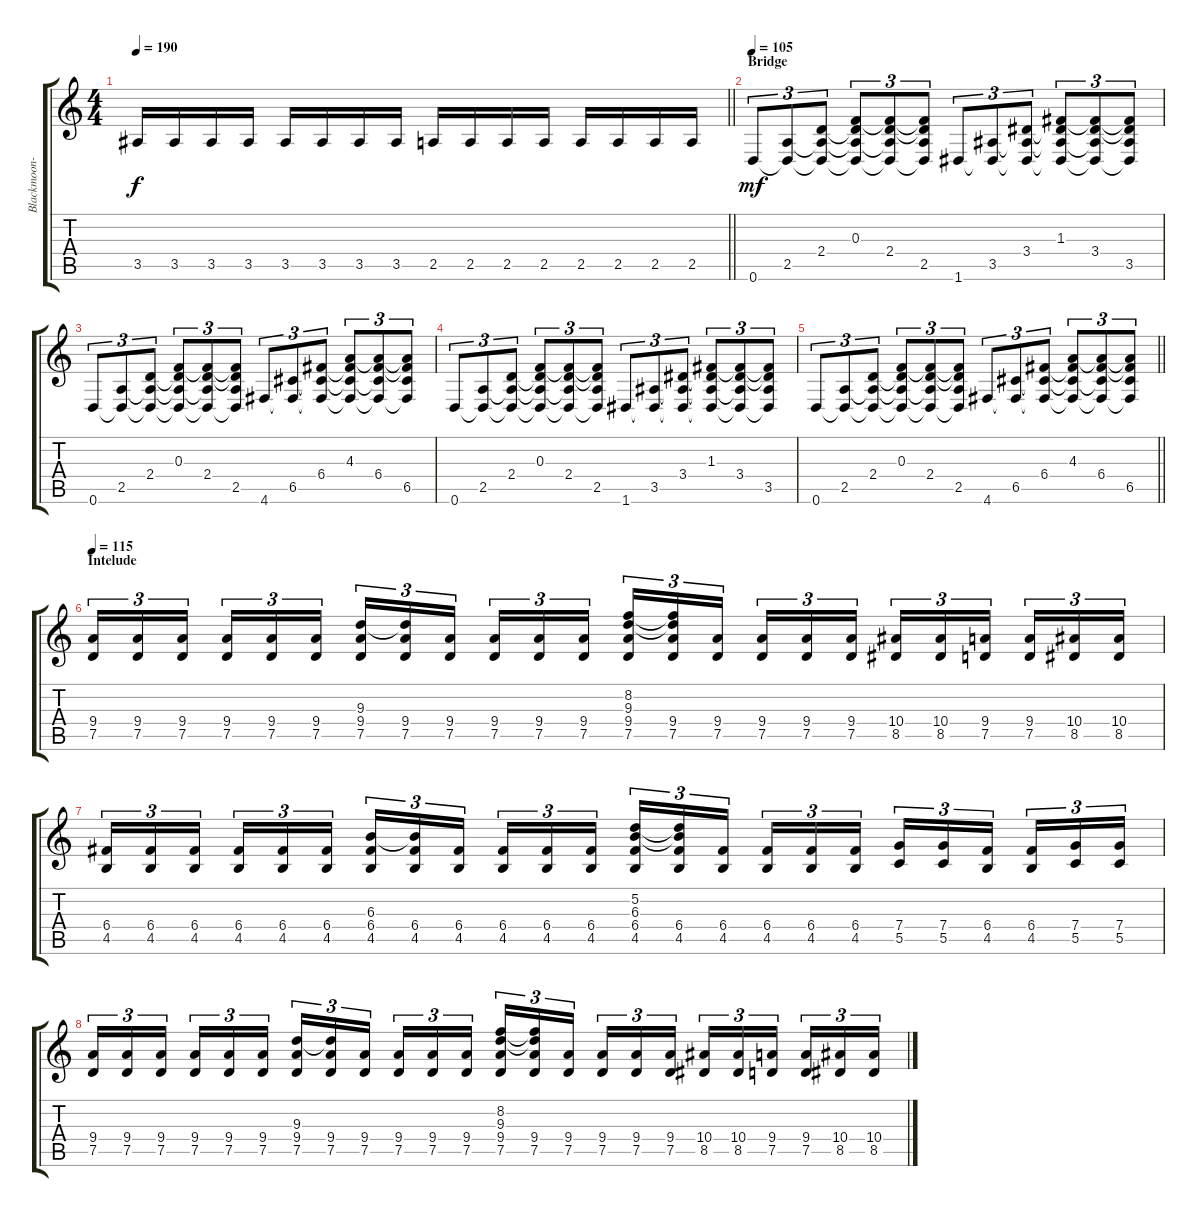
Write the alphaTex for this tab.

\track ("Blackmoon-Guitar I" "Blackmoon-") {instrument distortionguitar}
\staff {score tabs}
\tuning (D4 A3 F3 C3 G2 D2) {hide}
\ts (4 4)
\tempo 190
\clef g2
\barLineRight lightlight
\ks c
3.5.16{dy f} 3.5.16 3.5.16 3.5.16 3.5.16 3.5.16 3.5.16 3.5.16 2.5.16 2.5.16 2.5.16 2.5.16 2.5.16 2.5.16 2.5.16 2.5.16 |
\section ("" "Bridge")
\tempo 105
0.6.8{tu (3 2) dy mf} (2.5 0.6{t}).8{tu (3 2)} (2.4 2.5{t} 0.6{t}).8{tu (3 2)} (0.3 2.4{t} 2.5{t} 0.6{t}).8{tu (3 2)} (0.3{t} 2.4 2.5{t} 0.6{t}).8{tu (3 2)} (0.3{t} 2.4{t} 2.5 0.6{t}).8{tu (3 2)} 1.6.8{tu (3 2)} (3.5 1.6{t}).8{tu (3 2)} (3.4 3.5{t} 1.6{t}).8{tu (3 2)} (1.3 3.4{t} 3.5{t} 1.6{t}).8{tu (3 2)} (1.3{t} 3.4 3.5{t} 1.6{t}).8{tu (3 2)} (1.3{t} 3.4{t} 3.5 1.6{t}).8{tu (3 2)} |
0.6.8{tu (3 2)} (2.5 0.6{t}).8{tu (3 2)} (2.4 2.5{t} 0.6{t}).8{tu (3 2)} (0.3 2.4{t} 2.5{t} 0.6{t}).8{tu (3 2)} (0.3{t} 2.4 2.5{t} 0.6{t}).8{tu (3 2)} (0.3{t} 2.4{t} 2.5 0.6{t}).8{tu (3 2)} 4.6.8{tu (3 2)} (6.5 4.6{t}).8{tu (3 2)} (6.4 6.5{t} 4.6{t}).8{tu (3 2)} (4.3 6.4{t} 6.5{t} 4.6{t}).8{tu (3 2)} (4.3{t} 6.4 6.5{t} 4.6{t}).8{tu (3 2)} (4.3{t} 6.4{t} 6.5 4.6{t}).8{tu (3 2)} |
0.6.8{tu (3 2)} (2.5 0.6{t}).8{tu (3 2)} (2.4 2.5{t} 0.6{t}).8{tu (3 2)} (0.3 2.4{t} 2.5{t} 0.6{t}).8{tu (3 2)} (0.3{t} 2.4 2.5{t} 0.6{t}).8{tu (3 2)} (0.3{t} 2.4{t} 2.5 0.6{t}).8{tu (3 2)} 1.6.8{tu (3 2)} (3.5 1.6{t}).8{tu (3 2)} (3.4 3.5{t} 1.6{t}).8{tu (3 2)} (1.3 3.4{t} 3.5{t} 1.6{t}).8{tu (3 2)} (1.3{t} 3.4 3.5{t} 1.6{t}).8{tu (3 2)} (1.3{t} 3.4{t} 3.5 1.6{t}).8{tu (3 2)} |
\barLineRight lightlight
0.6.8{tu (3 2)} (2.5 0.6{t}).8{tu (3 2)} (2.4 2.5{t} 0.6{t}).8{tu (3 2)} (0.3 2.4{t} 2.5{t} 0.6{t}).8{tu (3 2)} (0.3{t} 2.4 2.5{t} 0.6{t}).8{tu (3 2)} (0.3{t} 2.4{t} 2.5 0.6{t}).8{tu (3 2)} 4.6.8{tu (3 2)} (6.5 4.6{t}).8{tu (3 2)} (6.4 6.5{t} 4.6{t}).8{tu (3 2)} (4.3 6.4{t} 6.5{t} 4.6{t}).8{tu (3 2)} (4.3{t} 6.4 6.5{t} 4.6{t}).8{tu (3 2)} (4.3{t} 6.4{t} 6.5 4.6{t}).8{tu (3 2)} |
\section ("" "Intelude")
\tempo 115
(9.4 7.5).16{tu (3 2)} (9.4 7.5).16{tu (3 2)} (9.4 7.5).16{tu (3 2) beam splitsecondary} (9.4 7.5).16{tu (3 2)} (9.4 7.5).16{tu (3 2)} (9.4 7.5).16{tu (3 2)} (9.3 9.4 7.5).16{tu (3 2)} (9.3{t} 9.4 7.5).16{tu (3 2)} (9.4 7.5).16{tu (3 2) beam splitsecondary} (9.4 7.5).16{tu (3 2)} (9.4 7.5).16{tu (3 2)} (9.4 7.5).16{tu (3 2)} (8.2 9.3 9.4 7.5).16{tu (3 2)} (8.2{t} 9.3{t} 9.4 7.5).16{tu (3 2)} (9.4 7.5).16{tu (3 2) beam splitsecondary} (9.4 7.5).16{tu (3 2)} (9.4 7.5).16{tu (3 2)} (9.4 7.5).16{tu (3 2)} (10.4 8.5).16{tu (3 2)} (10.4 8.5).16{tu (3 2)} (9.4 7.5).16{tu (3 2) beam splitsecondary} (9.4 7.5).16{tu (3 2)} (10.4 8.5).16{tu (3 2)} (10.4 8.5).16{tu (3 2)} |
(6.4 4.5).16{tu (3 2)} (6.4 4.5).16{tu (3 2)} (6.4 4.5).16{tu (3 2) beam splitsecondary} (6.4 4.5).16{tu (3 2)} (6.4 4.5).16{tu (3 2)} (6.4 4.5).16{tu (3 2)} (6.3 6.4 4.5).16{tu (3 2)} (6.3{t} 6.4 4.5).16{tu (3 2)} (6.4 4.5).16{tu (3 2) beam splitsecondary} (6.4 4.5).16{tu (3 2)} (6.4 4.5).16{tu (3 2)} (6.4 4.5).16{tu (3 2)} (5.2 6.3 6.4 4.5).16{tu (3 2)} (5.2{t} 6.3{t} 6.4 4.5).16{tu (3 2)} (6.4 4.5).16{tu (3 2) beam splitsecondary} (6.4 4.5).16{tu (3 2)} (6.4 4.5).16{tu (3 2)} (6.4 4.5).16{tu (3 2)} (7.4 5.5).16{tu (3 2)} (7.4 5.5).16{tu (3 2)} (6.4 4.5).16{tu (3 2) beam splitsecondary} (6.4 4.5).16{tu (3 2)} (7.4 5.5).16{tu (3 2)} (7.4 5.5).16{tu (3 2)} |
(9.4 7.5).16{tu (3 2)} (9.4 7.5).16{tu (3 2)} (9.4 7.5).16{tu (3 2) beam splitsecondary} (9.4 7.5).16{tu (3 2)} (9.4 7.5).16{tu (3 2)} (9.4 7.5).16{tu (3 2)} (9.3 9.4 7.5).16{tu (3 2)} (9.3{t} 9.4 7.5).16{tu (3 2)} (9.4 7.5).16{tu (3 2) beam splitsecondary} (9.4 7.5).16{tu (3 2)} (9.4 7.5).16{tu (3 2)} (9.4 7.5).16{tu (3 2)} (8.2 9.3 9.4 7.5).16{tu (3 2)} (8.2{t} 9.3{t} 9.4 7.5).16{tu (3 2)} (9.4 7.5).16{tu (3 2) beam splitsecondary} (9.4 7.5).16{tu (3 2)} (9.4 7.5).16{tu (3 2)} (9.4 7.5).16{tu (3 2)} (10.4 8.5).16{tu (3 2)} (10.4 8.5).16{tu (3 2)} (9.4 7.5).16{tu (3 2) beam splitsecondary} (9.4 7.5).16{tu (3 2)} (10.4 8.5).16{tu (3 2)} (10.4 8.5).16{tu (3 2)}
